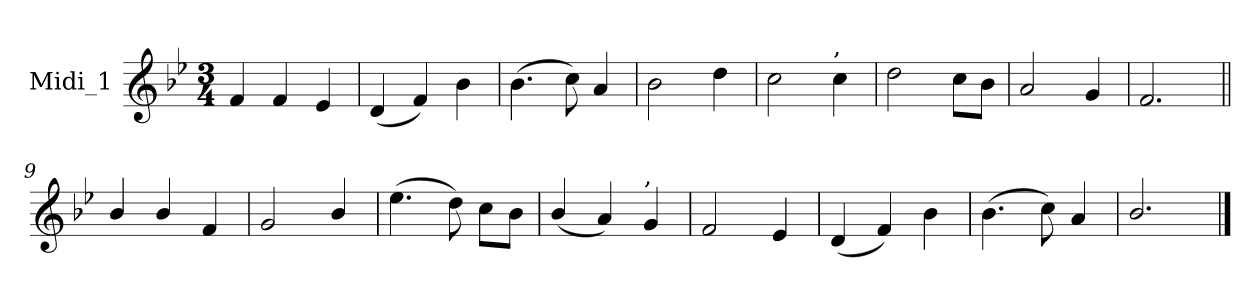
**kern
*part1
*staff1
*I"Midi_1
*clefG2
*k[b-e-]
*B-:
*M3/4
=1
4f
4f
4e-
=2
(<4d
4f)
4b-
=3
(>4.b-
8cc)
4a
=4
2b-
4dd
=5
2cc
!LO:TX:a:t=,
4cc
!!LO:LB:g=z
=6
2dd
8ccL
8b-J
=7
2a
4g
=8
2.f
=9||
4b-/
4b-/
4f/
=10
2g/
4b-/
=11
(>4.ee-
8dd)
8ccL
8b-J
!!LO:LB:g=z
=12
(<4b-/
4a)
!LO:TX:a:t=,
4g
=13
2f
4e-
=14
(<4d
4f)
4b-
=15
(>4.b-
8cc)
4a
=16
2.b-/
==
*-
